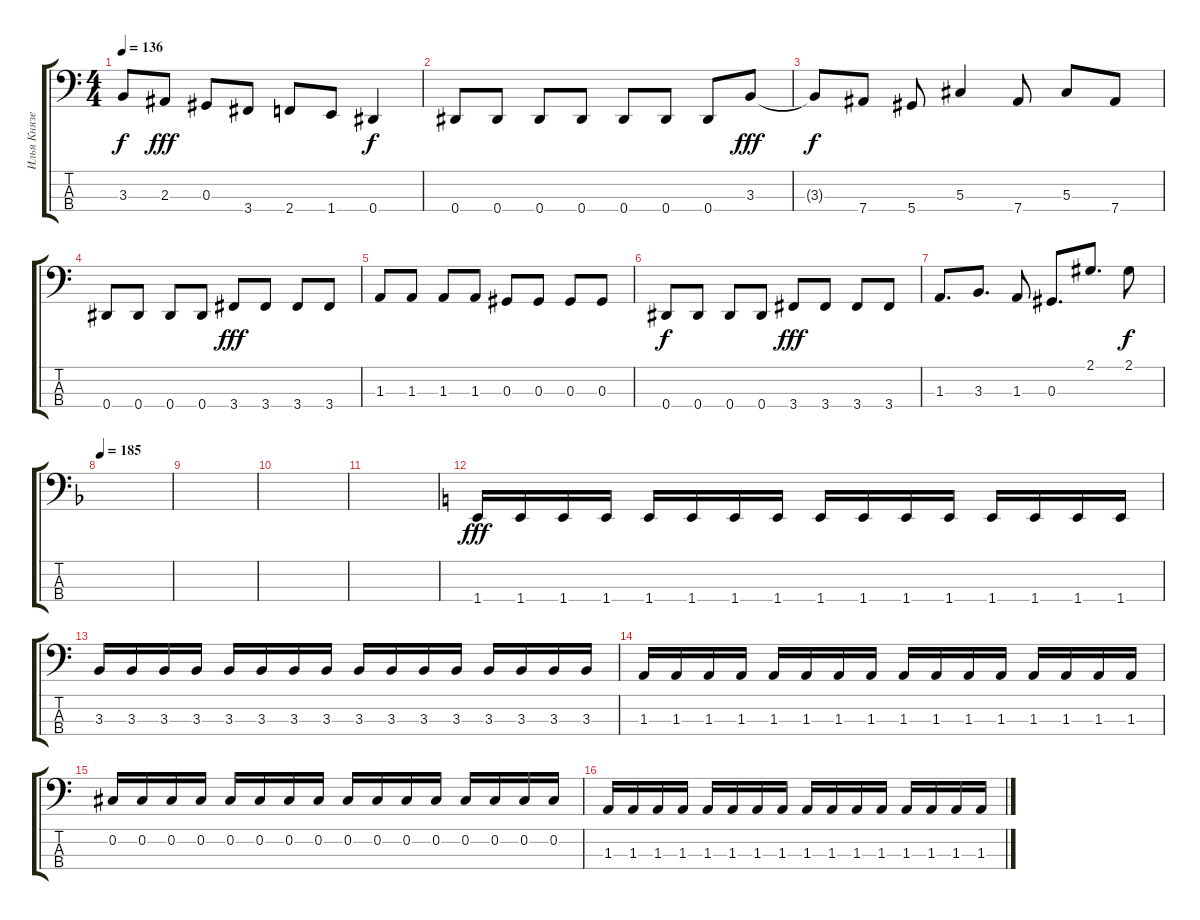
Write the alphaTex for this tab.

\track ("Илья Князев" "Илья Князе") {instrument electricbassfinger}
\staff {score tabs}
\tuning (Gb2 Db2 Ab1 Eb1) {hide}
\ts (4 4)
\tempo 136
\clef f4
\ks c
3.3{t}.8{dy f} 2.3.8{dy fff} 0.3.8 3.4.8 2.4.8 1.4.8 0.4.4{dy f} |
0.4.8 0.4.8 0.4.8 0.4.8 0.4.8 0.4.8 0.4.8 3.3.8{dy fff} |
3.3{t}.8{dy f} 7.4.8 5.4.8 5.3.4 7.4.8 5.3.8 7.4.8 |
0.4.8 0.4.8 0.4.8 0.4.8 3.4.8{dy fff} 3.4.8 3.4.8 3.4.8 |
1.3.8 1.3.8 1.3.8 1.3.8 0.3.8 0.3.8 0.3.8 0.3.8 |
0.4.8{dy f} 0.4.8 0.4.8 0.4.8 3.4.8{dy fff} 3.4.8 3.4.8 3.4.8 |
1.3.8{d} 3.3.8{d} 1.3.8 0.3.8{d} 2.1.8{d} 2.1.8{dy f} |
\tempo 185
\ks f
|
|
|
|
\ks c
1.4.16{dy fff} 1.4.16 1.4.16 1.4.16 1.4.16 1.4.16 1.4.16 1.4.16 1.4.16 1.4.16 1.4.16 1.4.16 1.4.16 1.4.16 1.4.16 1.4.16 |
3.3.16 3.3.16 3.3.16 3.3.16 3.3.16 3.3.16 3.3.16 3.3.16 3.3.16 3.3.16 3.3.16 3.3.16 3.3.16 3.3.16 3.3.16 3.3.16 |
1.3.16 1.3.16 1.3.16 1.3.16 1.3.16 1.3.16 1.3.16 1.3.16 1.3.16 1.3.16 1.3.16 1.3.16 1.3.16 1.3.16 1.3.16 1.3.16 |
0.2.16 0.2.16 0.2.16 0.2.16 0.2.16 0.2.16 0.2.16 0.2.16 0.2.16 0.2.16 0.2.16 0.2.16 0.2.16 0.2.16 0.2.16 0.2.16 |
1.3.16 1.3.16 1.3.16 1.3.16 1.3.16 1.3.16 1.3.16 1.3.16 1.3.16 1.3.16 1.3.16 1.3.16 1.3.16 1.3.16 1.3.16 1.3.16
